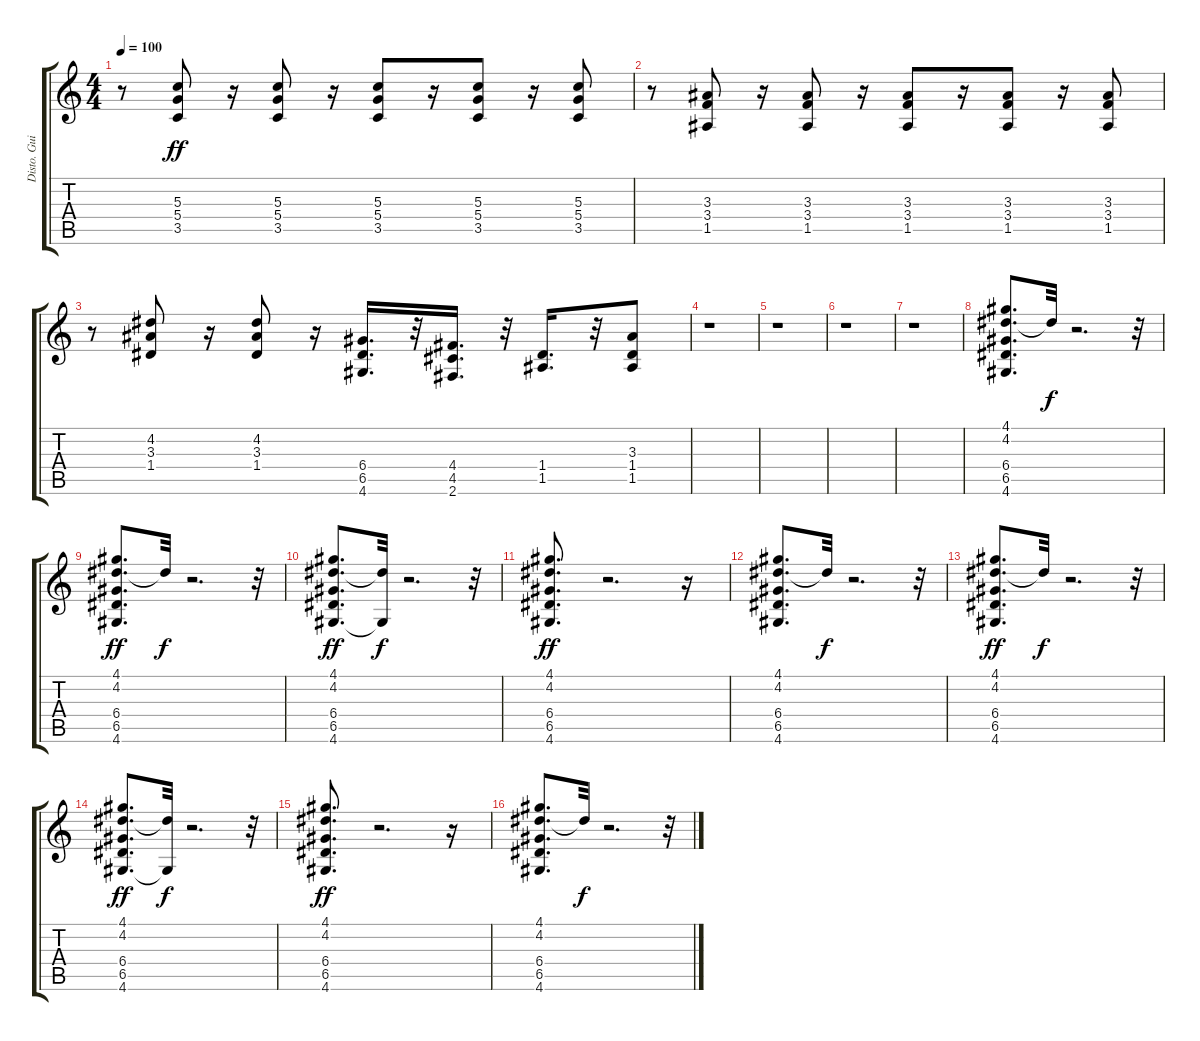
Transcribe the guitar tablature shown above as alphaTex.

\track ("Disto. Guitar" "Disto. Gui") {instrument distortionguitar}
\staff {score tabs}
\tuning (E4 B3 G3 D3 A2 E2) {hide}
\ts (4 4)
\tempo 100
\clef g2
\ks c
r.8{dy ff} (5.3 5.4 3.5).8 r.16 (5.3 5.4 3.5).8 r.16 (5.3 5.4 3.5).8 r.16 (5.3 5.4 3.5).8 r.16 (5.3 5.4 3.5).8 |
r.8 (3.3 3.4 1.5).8 r.16 (3.3 3.4 1.5).8 r.16 (3.3 3.4 1.5).8 r.16 (3.3 3.4 1.5).8 r.16 (3.3 3.4 1.5).8 |
r.8 (4.2 3.3 1.4).8 r.16 (4.2 3.3 1.4).8 r.16 (6.4 6.5 4.6).16{d} r.32 (4.4 4.5 2.6).16{d} r.32 (1.4 1.5).16{d} r.32 (3.3 1.4 1.5).8 |
r.1 |
r.1 |
r.1 |
r.1 |
(4.1 4.2 6.4 6.5 4.6).8{d} 4.2{t}.32{dy f} r.2{d} r.32 |
(4.1 4.2 6.4 6.5 4.6).8{d dy ff} 4.2{t}.32{dy f} r.2{d} r.32 |
(4.1 4.2 6.4 6.5 4.6).8{d dy ff} (4.2{t} 4.6{t}).32{dy f} r.2{d} r.32 |
(4.1 4.2 6.4 6.5 4.6).8{d dy ff} r.2{d} r.16 |
(4.1 4.2 6.4 6.5 4.6).8{d} 4.2{t}.32{dy f} r.2{d} r.32 |
(4.1 4.2 6.4 6.5 4.6).8{d dy ff} 4.2{t}.32{dy f} r.2{d} r.32 |
(4.1 4.2 6.4 6.5 4.6).8{d dy ff} (4.2{t} 4.6{t}).32{dy f} r.2{d} r.32 |
(4.1 4.2 6.4 6.5 4.6).8{d dy ff} r.2{d} r.16 |
(4.1 4.2 6.4 6.5 4.6).8{d} 4.2{t}.32{dy f} r.2{d} r.32
